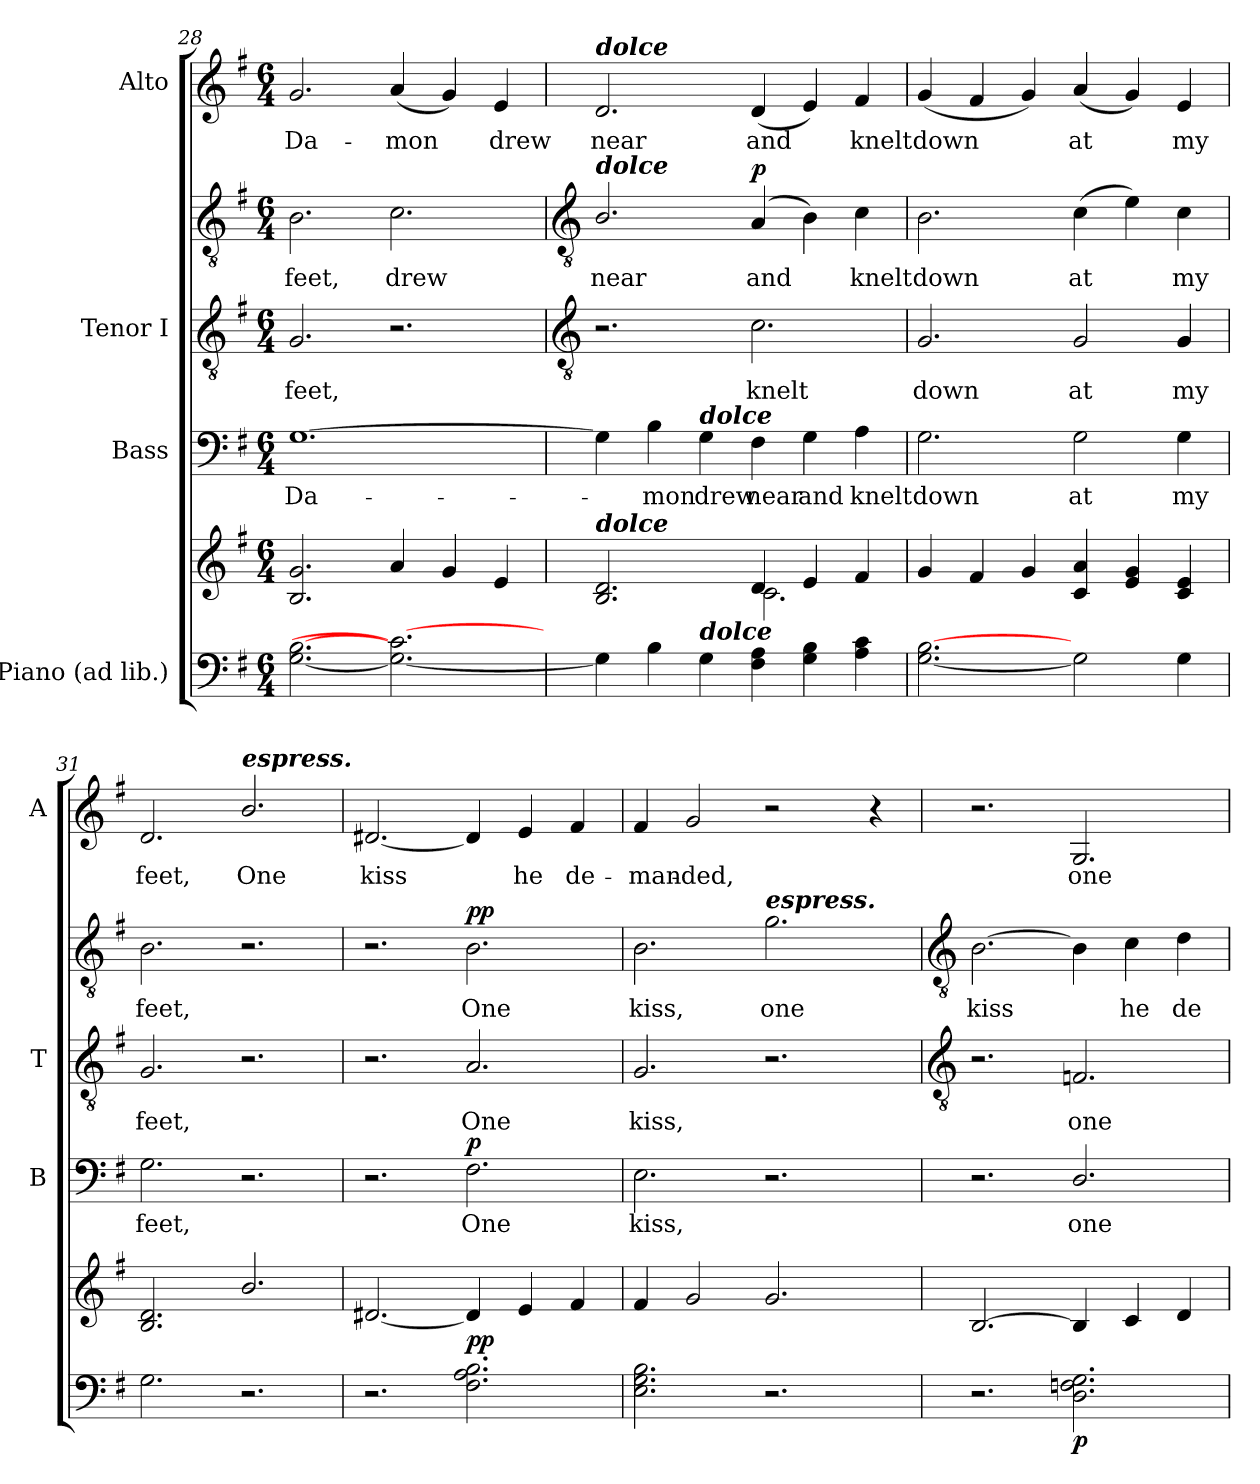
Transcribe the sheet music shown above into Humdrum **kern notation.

**kern	**kern	**dynam	**kern	**text	**dynam	**kern	**text	**kern	**text	**dynam	**kern	**text
*part4	*part4	*part4	*part3	*part3	*part3	*part2	*part2	*part2	*part2	*part2	*part1	*part1
*staff6	*staff5	*staff5/6	*staff4	*staff4	*staff4	*staff3	*staff3	*staff2	*staff2	*staff2/3	*staff1	*staff1
*I"Piano (ad lib.)	*	*	*I"Bass	*	*	*I"Tenor I	*	*	*	*	*I"Alto	*
*	*	*	*I'B	*	*	*I'T	*	*	*	*	*I'A	*
*clefF4	*clefG2	*	*clefF4	*	*	*clefGv2	*	*clefGv2	*	*	*clefG2	*
*k[f#]	*k[f#]	*	*k[f#]	*	*	*k[f#]	*	*k[f#]	*	*	*k[f#]	*
*G:	*G:	*	*G:	*	*	*G:	*	*G:	*	*	*G:	*
*M6/4	*M6/4	*	*M6/4	*	*	*M6/4	*	*M6/4	*	*	*M6/4	*
=28	=28	=28	=28	=28	=28	=28	=28	=28	=28	=28	=28	=28
*	*^	*	*	*	*	*	*	*	*	*	*	*
!	!	!LO:N:vis=1	!	!	!LO:LY:b	!	!	!LO:LY:b	!	!LO:LY:b	!	!	!LO:LY:b
[2.G [2.B	2.B 2.g	1.ryy	.	[1.G	Da-	.	2.G	feet,	2.B	feet,	.	2.g	Da-
!	!	!	!	!	!	!	!	!	!	!LO:LY:b	!	!	!LO:LY:b
2.G_ 2.c_	4a	.	.	.	.	.	2.r	.	2.c	drew	.	(<4a	-mon
.	4g	.	.	.	.	.	.	.	.	.	.	4g)	.
!	!	!	!	!	!	!	!	!	!	!	!	!	!LO:LY:b
.	4e	.	.	.	.	.	.	.	.	.	.	4e	drew
!!LO:LB:g=z
=29	=29	=29	=29	=29	=29	=29	=29	=29	=29	=29	=29	=29	=29
*	*	*	*	*	*	*	*clefGv2	*	*clefGv2	*	*	*	*
!	!	!	!	!	!	!	!	!	!	!	!	!LO:TX:a:Bi:t=dolce	!
!	!	!	!	!	!	!	!	!	!LO:TX:a:Bi:t=dolce	!	!	!	!
!	!LO:TX:a:Bi:t=dolce	!	!	!	!	!	!	!	!	!	!	!	!
!	!	!	!	!	!	!	!	!	!	!LO:LY:b	!	!	!LO:LY:b
4G]	2.B 2.d	2.ryy	.	4G]	.	.	2.r	.	2.B/	near	.	2.d	near
!	!	!	!	!	!LO:LY:b	!	!	!	!	!	!	!	!
4B	.	.	.	4B	mon	.	.	.	.	.	.	.	.
!	!	!	!	!LO:TX:a:Bi:t=dolce	!	!	!	!	!	!	!	!	!
!LO:TX:a:Bi:t=dolce	!	!	!	!	!	!	!	!	!	!	!	!	!
!	!	!	!	!	!LO:LY:b	!	!	!	!	!	!	!	!
4G	.	.	.	4G	drew	.	.	.	.	.	.	.	.
!	!	!	!	!	!LO:LY:b	!	!	!LO:LY:b	!	!LO:LY:b	!LO:DY:b=2	!	!LO:LY:b
4F# 4A	4d	2.c\	.	4F#	near	.	2.c	knelt	(<4A	and	p	(<4d	and
!	!	!	!	!	!LO:LY:b	!	!	!	!	!	!	!	!
4G 4B	4e	.	.	4G	and	.	.	.	4B)	.	.	4e)	.
!	!	!	!	!	!LO:LY:b	!	!	!	!	!LO:LY:b	!	!	!LO:LY:b
4A 4c	4f#	.	.	4A	knelt	.	.	.	4c	knelt	.	4f#	knelt
=30	=30	=30	=30	=30	=30	=30	=30	=30	=30	=30	=30	=30	=30
!	!	!	!	!	!LO:LY:b	!	!	!LO:LY:b	!	!LO:LY:b	!	!	!LO:LY:b
[2.G [2.B	4g	1ryy	.	2.G	down	.	2.G	down	2.B	down	.	(<4g	down
.	4f#	.	.	.	.	.	.	.	.	.	.	4f#	.
.	4g	.	.	.	.	.	.	.	.	.	.	4g)	.
!	!	!	!	!	!LO:LY:b	!	!	!LO:LY:b	!	!LO:LY:b	!	!	!LO:LY:b
2G]	4c 4a	.	.	2G	at	.	2G	at	(>4c	at	.	(<4a	at
.	4e 4g	4ryy	.	.	.	.	.	.	4e)	.	.	4g)	.
!	!	!	!	!	!LO:LY:b	!	!	!LO:LY:b	!	!LO:LY:b	!	!	!LO:LY:b
4G	4c 4e	4ryy	.	4G	my	.	4G	my	4c	my	.	4e	my
=31	=31	=31	=31	=31	=31	=31	=31	=31	=31	=31	=31	=31	=31
!	!	!	!	!	!LO:LY:b	!	!	!LO:LY:b	!	!LO:LY:b	!	!	!LO:LY:b
2.G	2.B 2.d	1.ryy	.	2.G	feet,	.	2.G	feet,	2.B	feet,	.	2.d	feet,
!	!	!	!	!	!	!	!	!	!	!	!	!LO:TX:a:Bi:t=espress.	!
!	!	!	!	!	!	!	!	!	!	!	!	!	!LO:LY:b
2.r	2.b/	.	.	2.r	.	.	2.r	.	2.r	.	.	2.b/	One
=32	=32	=32	=32	=32	=32	=32	=32	=32	=32	=32	=32	=32	=32
!	!	!	!	!	!	!	!	!	!	!	!	!	!LO:LY:b
2.r	[2.d#X	1ryy	.	2.r	.	.	2.r	.	2.r	.	.	[2.d#X	kiss
!	!	!	!LO:DY:b=2	!	!LO:LY:b	!	!	!LO:LY:b	!	!LO:LY:b	!	!	!
!	!	!	!LO:DY:n=1:a=2	!	!	!LO:DY:b	!	!	!	!	!LO:DY:b=2	!	!
!	!	!	!	!	!	!	!	!	!	!	!LO:DY:n=1:b	!	!
2.F# 2.A 2.B	4d#]	.	p p	2.F#	One	p	2.A	One	2.B	One	p p	4d#]	.
!	!	!	!	!	!	!	!	!	!	!	!	!	!LO:LY:b
.	4e	4ryy	.	.	.	.	.	.	.	.	.	4e	he
!	!	!	!	!	!	!	!	!	!	!	!	!	!LO:LY:b
.	4f#	4ryy	.	.	.	.	.	.	.	.	.	4f#	de-
=33	=33	=33	=33	=33	=33	=33	=33	=33	=33	=33	=33	=33	=33
!	!	!	!	!	!LO:LY:b	!	!	!LO:LY:b	!	!LO:LY:b	!	!	!LO:LY:b
2.E 2.G 2.B	4f#	1ryy	.	2.E	kiss,	.	2.G	kiss,	2.B	kiss,	.	4f#	-man-
!	!	!	!	!	!	!	!	!	!	!	!	!	!LO:LY:b
.	2g	.	.	.	.	.	.	.	.	.	.	2g	-ded,
!	!	!	!	!	!	!	!	!	!LO:TX:a:Bi:t=espress.	!	!	!	!
!	!	!	!	!	!	!	!	!	!	!LO:LY:b	!	!	!
2.r	2.g	.	.	2.r	.	.	2.r	.	2.g	one	.	2r	.
.	.	4ryy	.	.	.	.	.	.	.	.	.	.	.
.	.	4ryy	.	.	.	.	.	.	.	.	.	4r	.
!!LO:LB:g=z
=34	=34	=34	=34	=34	=34	=34	=34	=34	=34	=34	=34	=34	=34
*	*	*	*	*	*	*	*clefGv2	*	*clefGv2	*	*	*	*
!	!	!LO:N:vis=1	!	!	!	!	!	!	!	!LO:LY:b	!	!	!
2.r	[2.B	1.ryy	.	2.r	.	.	2.r	.	[2.B	kiss	.	2.r	.
!	!	!	!LO:DY:b=2	!	!LO:LY:b	!	!	!LO:LY:b	!	!	!	!	!LO:LY:b
2.D\ 2.Fn\ 2.G\	4B]	.	p	2.D/	one	.	2.Fn	-one	4B]	.	.	2.G	one
!	!	!	!	!	!	!	!	!	!	!LO:LY:b	!	!	!
.	4c	.	.	.	.	.	.	.	4c	he	.	.	.
!	!	!	!	!	!	!	!	!	!	!LO:LY:b	!	!	!
.	4d	.	.	.	.	.	.	.	4d	de-	.	.	.
*	*v	*v	*	*	*	*	*	*	*	*	*	*	*
=	=	=	=	=	=	=	=	=	=	=	=	=
*-	*-	*-	*-	*-	*-	*-	*-	*-	*-	*-	*-	*-
